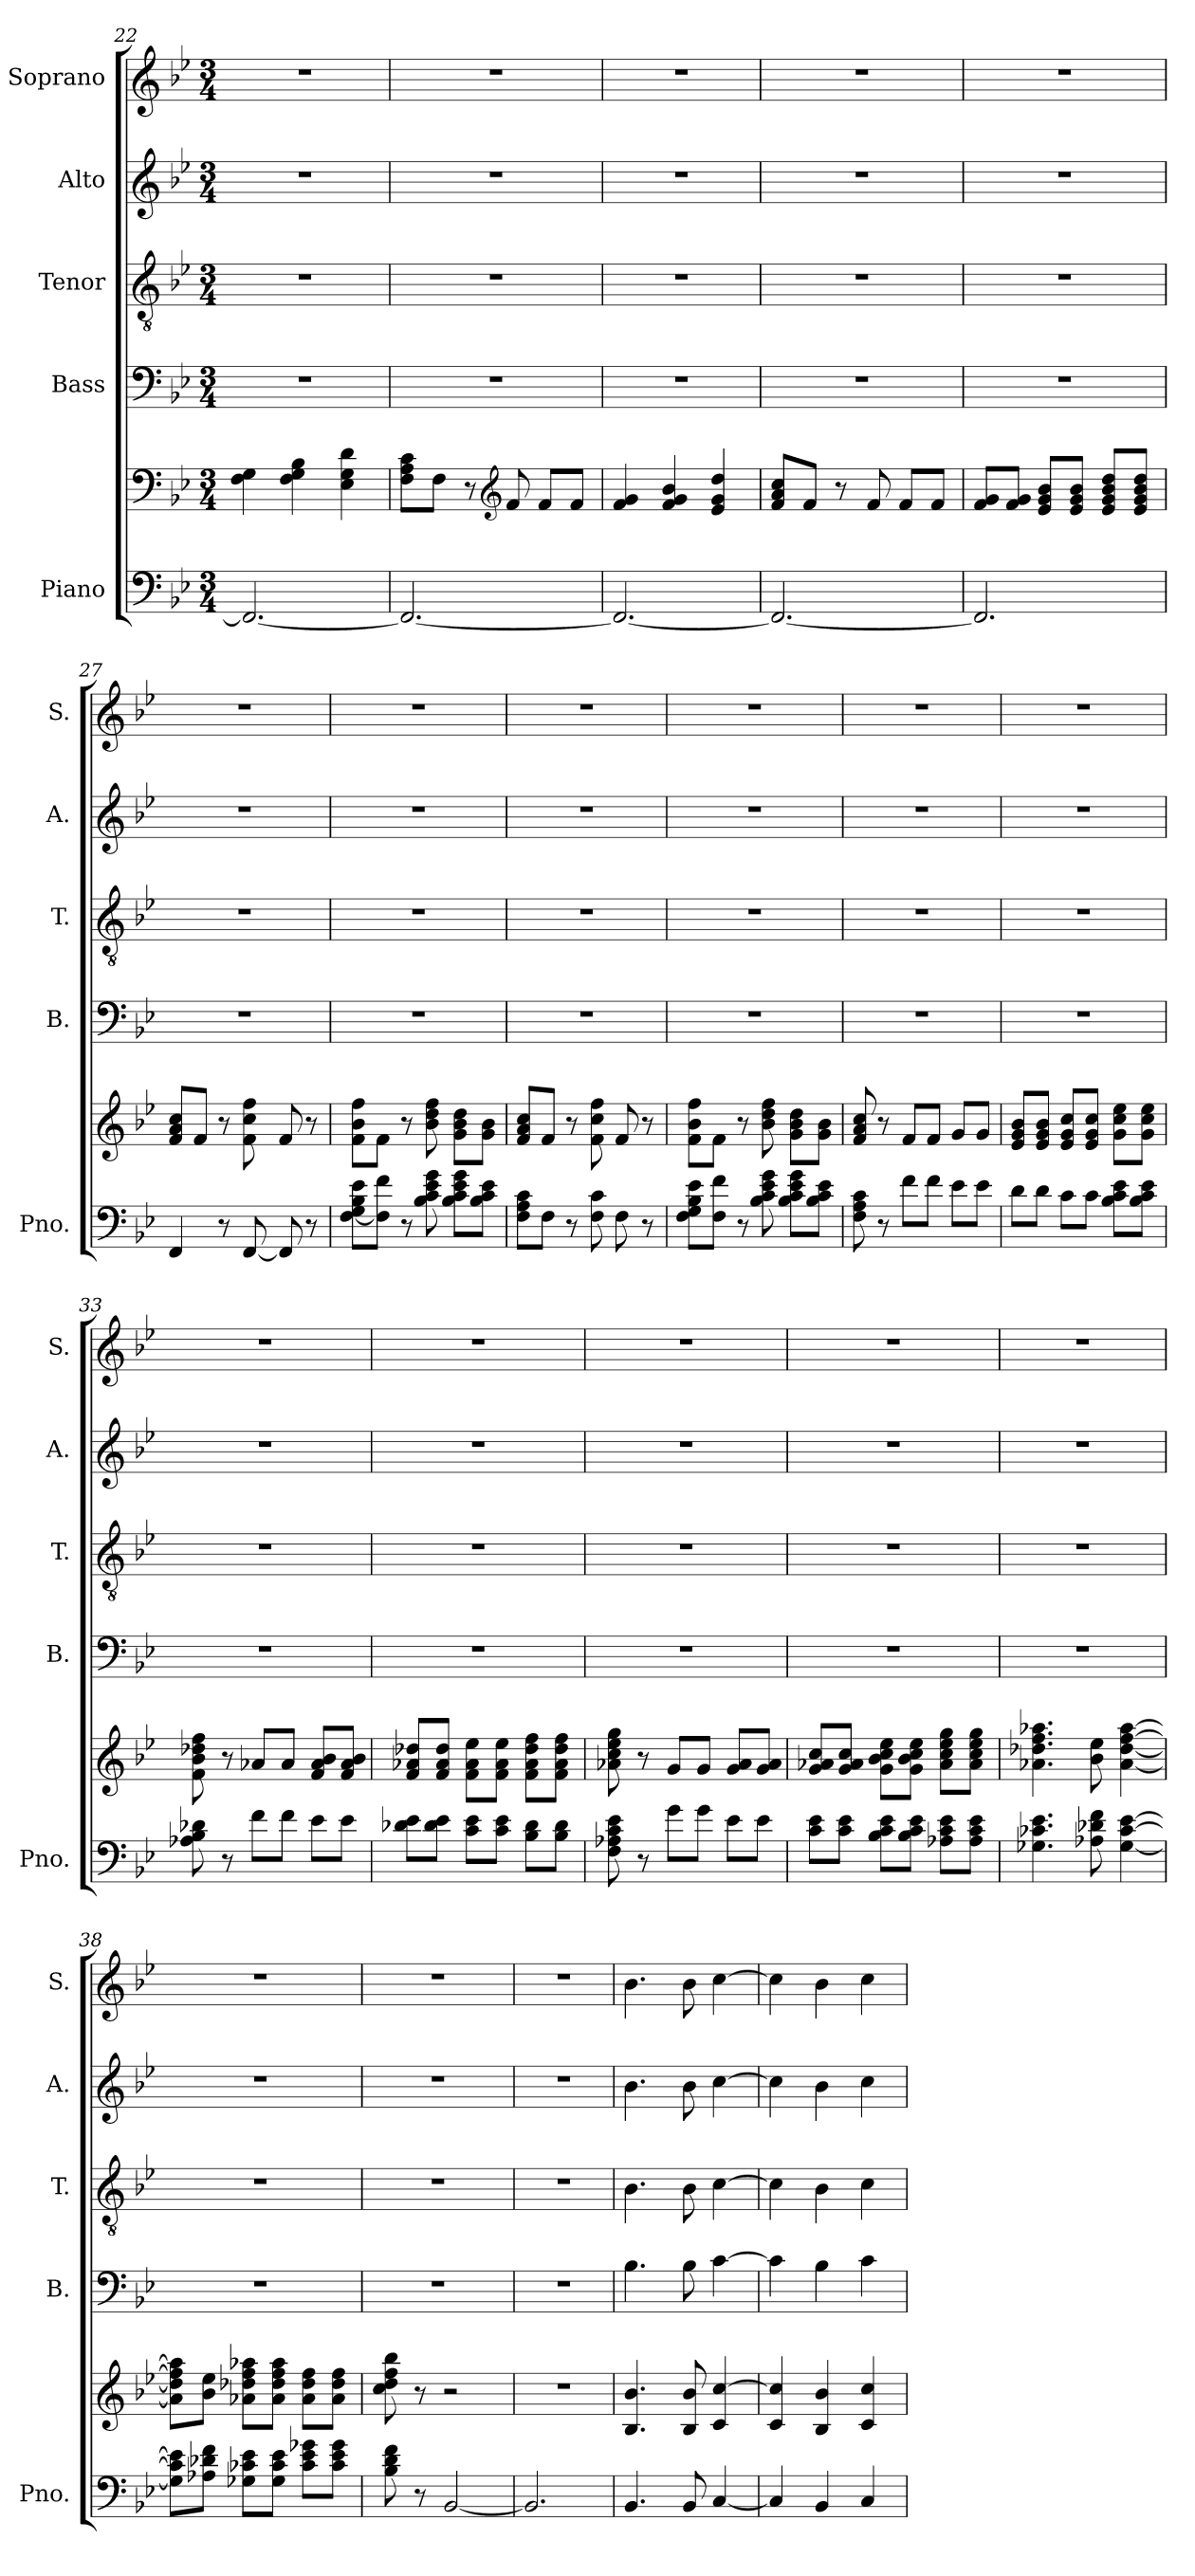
**kern	**kern	**kern	**kern	**kern	**kern
*part5	*part5	*part4	*part3	*part2	*part1
*staff6	*staff5	*staff4	*staff3	*staff2	*staff1
*I"Piano	*	*I"Bass	*I"Tenor	*I"Alto	*I"Soprano
*I'Pno.	*	*I'B.	*I'T.	*I'A.	*I'S.
!!LO:PB:g=z
*clefF4	*clefF4	*clefF4	*clefGv2	*clefG2	*clefG2
*k[b-e-]	*k[b-e-]	*k[b-e-]	*k[b-e-]	*k[b-e-]	*k[b-e-]
*M3/4	*M3/4	*M3/4	*M3/4	*M3/4	*M3/4
=22	=22	=22	=22	=22	=22
2.FF/_	4F\ 4G\	2.r	2.r	2.r	2.r
.	4F\ 4G\ 4B-\	.	.	.	.
.	4E-\ 4G\ 4d\	.	.	.	.
=23	=23	=23	=23	=23	=23
2.FF/_	8F\ 8A\ 8c\L	2.r	2.r	2.r	2.r
.	8F\J	.	.	.	.
.	8r	.	.	.	.
*	*clefG2	*	*	*	*
.	8f/	.	.	.	.
.	8f/L	.	.	.	.
.	8f/J	.	.	.	.
=24	=24	=24	=24	=24	=24
2.FF/_	4f/ 4g/	2.r	2.r	2.r	2.r
.	4f/ 4g/ 4b-/	.	.	.	.
.	4e-/ 4g/ 4dd/	.	.	.	.
=25	=25	=25	=25	=25	=25
2.FF/_	8f/ 8a/ 8cc/L	2.r	2.r	2.r	2.r
.	8f/J	.	.	.	.
.	8r	.	.	.	.
.	8f/	.	.	.	.
.	8f/L	.	.	.	.
.	8f/J	.	.	.	.
=26	=26	=26	=26	=26	=26
2.FF/]	8f/ 8g/L	2.r	2.r	2.r	2.r
.	8f/ 8g/J	.	.	.	.
.	8e-/ 8g/ 8b-/L	.	.	.	.
.	8e-/ 8g/ 8b-/J	.	.	.	.
.	8e-/ 8g/ 8b-/ 8dd/L	.	.	.	.
.	8e-/ 8g/ 8b-/ 8dd/J	.	.	.	.
=27	=27	=27	=27	=27	=27
4FF/	8f/ 8a/ 8cc/L	2.r	2.r	2.r	2.r
.	8f/J	.	.	.	.
8r	8r	.	.	.	.
[8FF/	8f\ 8cc\ 8ff\	.	.	.	.
8FF/]	8f/	.	.	.	.
8r	8r	.	.	.	.
!!LO:LB:g=z
=28	=28	=28	=28	=28	=28
[8F\ 8G\ 8B-\ 8e-\L	8f\ 8b-\ 8ff\L	2.r	2.r	2.r	2.r
8F\] 8f\J	8f\J	.	.	.	.
8r	8r	.	.	.	.
8B-\ 8c\ 8e-\ 8g\	8b-\ 8dd\ 8ff\	.	.	.	.
8B-\ 8c\ 8e-\ 8g\L	8g\ 8b-\ 8dd\L	.	.	.	.
8B-\ 8c\ 8e-\J	8g\ 8b-\J	.	.	.	.
=29	=29	=29	=29	=29	=29
8F\ 8A\ 8c\L	8f/ 8a/ 8cc/L	2.r	2.r	2.r	2.r
8F\J	8f/J	.	.	.	.
8r	8r	.	.	.	.
8F\ 8c\	8f\ 8cc\ 8ff\	.	.	.	.
8F\	8f/	.	.	.	.
8r	8r	.	.	.	.
=30	=30	=30	=30	=30	=30
8F\ 8G\ 8B-\ 8e-\L	8f\ 8b-\ 8ff\L	2.r	2.r	2.r	2.r
8F\ 8f\J	8f\J	.	.	.	.
8r	8r	.	.	.	.
8B-\ 8c\ 8e-\ 8g\	8b-\ 8dd\ 8ff\	.	.	.	.
8B-\ 8c\ 8e-\ 8g\L	8g\ 8b-\ 8dd\L	.	.	.	.
8B-\ 8c\ 8e-\J	8g\ 8b-\J	.	.	.	.
=31	=31	=31	=31	=31	=31
8F\ 8A\ 8c\	8f/ 8a/ 8cc/	2.r	2.r	2.r	2.r
8r	8r	.	.	.	.
8f\L	8f/L	.	.	.	.
8f\J	8f/J	.	.	.	.
8e-\L	8g/L	.	.	.	.
8e-\J	8g/J	.	.	.	.
=32	=32	=32	=32	=32	=32
8d\L	8e-/ 8g/ 8b-/L	2.r	2.r	2.r	2.r
8d\J	8e-/ 8g/ 8b-/J	.	.	.	.
8c\L	8e-/ 8g/ 8cc/L	.	.	.	.
8c\J	8e-/ 8g/ 8cc/J	.	.	.	.
8B-\ 8c\ 8e-\L	8g\ 8cc\ 8ee-\L	.	.	.	.
8B-\ 8c\ 8e-\J	8g\ 8cc\ 8ee-\J	.	.	.	.
!!LO:PB:g=z
=33	=33	=33	=33	=33	=33
8A-X\ 8B-\ 8d-X\	8f\ 8b-\ 8dd-X\ 8ff\	2.r	2.r	2.r	2.r
8r	8r	.	.	.	.
8f\L	8a-X/L	.	.	.	.
8f\J	8a-/J	.	.	.	.
8e-\L	8f/ 8a-/ 8b-/L	.	.	.	.
8e-\J	8f/ 8a-/ 8b-/J	.	.	.	.
=34	=34	=34	=34	=34	=34
8d-X\ 8e-\L	8f/ 8a-X/ 8dd-X/L	2.r	2.r	2.r	2.r
8d-\ 8e-\J	8f/ 8a-/ 8dd-/J	.	.	.	.
8c\ 8e-\L	8f\ 8a-\ 8ee-\L	.	.	.	.
8c\ 8e-\J	8f\ 8a-\ 8ee-\J	.	.	.	.
8B-\ 8d-\L	8f\ 8a-\ 8dd-\ 8ff\L	.	.	.	.
8B-\ 8d-\J	8f\ 8a-\ 8dd-\ 8ff\J	.	.	.	.
=35	=35	=35	=35	=35	=35
8F\ 8A-X\ 8c\ 8e-\	8a-X\ 8cc\ 8ee-\ 8gg\	2.r	2.r	2.r	2.r
8r	8r	.	.	.	.
8g\L	8g/L	.	.	.	.
8g\J	8g/J	.	.	.	.
8e-\L	8g/ 8a-/L	.	.	.	.
8e-\J	8g/ 8a-/J	.	.	.	.
=36	=36	=36	=36	=36	=36
8c\ 8e-\L	8g/ 8a-X/ 8cc/L	2.r	2.r	2.r	2.r
8c\ 8e-\J	8g/ 8a-/ 8cc/J	.	.	.	.
8B-\ 8c\ 8e-\L	8g\ 8b-\ 8cc\ 8ee-\L	.	.	.	.
8B-\ 8c\ 8e-\J	8g\ 8b-\ 8cc\ 8ee-\J	.	.	.	.
8A-X\ 8c\ 8e-\L	8a-\ 8cc\ 8ee-\ 8gg\L	.	.	.	.
8A-\ 8c\ 8e-\J	8a-\ 8cc\ 8ee-\ 8gg\J	.	.	.	.
!!LO:LB:g=z
=37	=37	=37	=37	=37	=37
4.G-X\ 4.c-X\ 4.e-\	4.a-X\ 4.dd-X\ 4.ff\ 4.aa-X\	2.r	2.r	2.r	2.r
8A-X\ 8d-X\ 8f\	8b-\ 8ee-\	.	.	.	.
[4G-\ [4c-\ [4e-\	[4a-\ [4dd-\ [4ff\ [4aa-\	.	.	.	.
=38	=38	=38	=38	=38	=38
8G-\] 8c-\] 8e-\]L	8a-\] 8dd-\] 8ff\] 8aa-\]L	2.r	2.r	2.r	2.r
8A-X\ 8d-X\ 8f\J	8b-\ 8ee-\J	.	.	.	.
8G-X\ 8c-X\ 8e-\L	8a-X\ 8dd-X\ 8ff\ 8aa-X\L	.	.	.	.
8G-\ 8c-\ 8e-\J	8a-\ 8dd-\ 8ff\ 8aa-\J	.	.	.	.
8c-\ 8e-\ 8g-X\L	8a-\ 8dd-\ 8ff\L	.	.	.	.
8c-\ 8e-\ 8g-\J	8a-\ 8dd-\ 8ff\J	.	.	.	.
=39	=39	=39	=39	=39	=39
8B-\ 8d\ 8f\	8cc\ 8dd\ 8ff\ 8bb-\	2.r	2.r	2.r	2.r
8r	8r	.	.	.	.
[2BB-/	2r	.	.	.	.
=40	=40	=40	=40	=40	=40
2.BB-/]	2.r	2.r	2.r	2.r	2.r
=41	=41	=41	=41	=41	=41
4.BB-/	4.B-/ 4.b-/	4.B-\	4.B-\	4.b-\	4.b-\
8BB-/	8B-/ 8b-/	8B-\	8B-\	8b-\	8b-\
[4C/	4c/ [4cc/	[4c\	[4c\	[4cc\	[4cc\
=42	=42	=42	=42	=42	=42
4C/]	4c/ 4cc/]	4c\]	4c\]	4cc\]	4cc\]
4BB-/	4B-/ 4b-/	4B-\	4B-\	4b-\	4b-\
4C/	4c/ 4cc/	4c\	4c\	4cc\	4cc\
=	=	=	=	=	=
*-	*-	*-	*-	*-	*-
